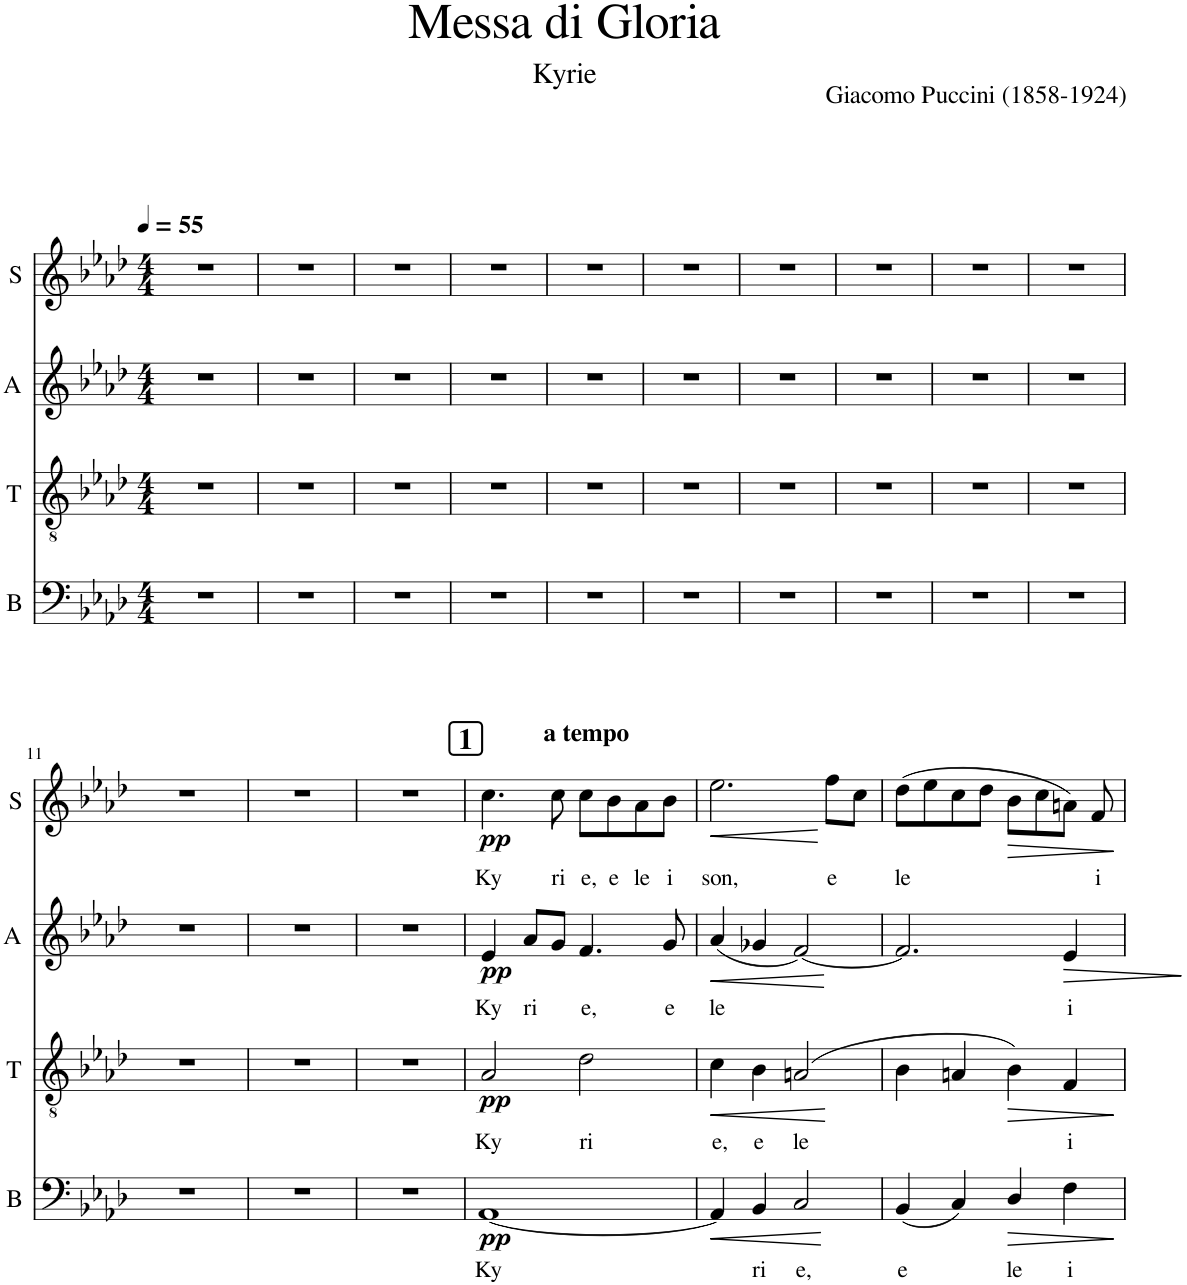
**kern	**text	**dynam	**kern	**text	**dynam	**kern	**text	**dynam	**kern	**text	**dynam
*part4	*part4	*part4	*part3	*part3	*part3	*part2	*part2	*part2	*part1	*part1	*part1
*staff4	*staff4	*staff4	*staff3	*staff3	*staff3	*staff2	*staff2	*staff2	*staff1	*staff1	*staff1
*I"B	*	*	*I"T	*	*	*I"A	*	*	*I"S	*	*
*I'B	*	*	*I'T	*	*	*I'A	*	*	*I'S	*	*
*clefF4	*	*	*clefGv2	*	*	*clefG2	*	*	*clefG2	*	*
*k[b-e-a-d-]	*	*	*k[b-e-a-d-]	*	*	*k[b-e-a-d-]	*	*	*k[b-e-a-d-]	*	*
*M4/4	*	*	*M4/4	*	*	*M4/4	*	*	*M4/4	*	*
*MM55	*	*	*MM55	*	*	*MM55	*	*	*MM55	*	*
=1	=1	=1	=1	=1	=1	=1	=1	=1	=1	=1	=1
1r	.	.	1r	.	.	1r	.	.	1r	.	.
=2	=2	=2	=2	=2	=2	=2	=2	=2	=2	=2	=2
1r	.	.	1r	.	.	1r	.	.	1r	.	.
=3	=3	=3	=3	=3	=3	=3	=3	=3	=3	=3	=3
1r	.	.	1r	.	.	1r	.	.	1r	.	.
=4	=4	=4	=4	=4	=4	=4	=4	=4	=4	=4	=4
1r	.	.	1r	.	.	1r	.	.	1r	.	.
=5	=5	=5	=5	=5	=5	=5	=5	=5	=5	=5	=5
1r	.	.	1r	.	.	1r	.	.	1r	.	.
=6	=6	=6	=6	=6	=6	=6	=6	=6	=6	=6	=6
1r	.	.	1r	.	.	1r	.	.	1r	.	.
=7	=7	=7	=7	=7	=7	=7	=7	=7	=7	=7	=7
1r	.	.	1r	.	.	1r	.	.	1r	.	.
=8	=8	=8	=8	=8	=8	=8	=8	=8	=8	=8	=8
1r	.	.	1r	.	.	1r	.	.	1r	.	.
=9	=9	=9	=9	=9	=9	=9	=9	=9	=9	=9	=9
1r	.	.	1r	.	.	1r	.	.	1r	.	.
=10	=10	=10	=10	=10	=10	=10	=10	=10	=10	=10	=10
1r	.	.	1r	.	.	1r	.	.	1r	.	.
!!LO:LB:g=z
=11	=11	=11	=11	=11	=11	=11	=11	=11	=11	=11	=11
1r	.	.	1r	.	.	1r	.	.	1r	.	.
=12	=12	=12	=12	=12	=12	=12	=12	=12	=12	=12	=12
1r	.	.	1r	.	.	1r	.	.	1r	.	.
=13	=13	=13	=13	=13	=13	=13	=13	=13	=13	=13	=13
1r	.	.	1r	.	.	1r	.	.	1r	.	.
!!LO:REH:place=s1:a:B:cj:fs=14:t=1
=14	=14	=14	=14	=14	=14	=14	=14	=14	=14	=14	=14
!	!LO:LY:b	!LO:DY:b	!	!LO:LY:b	!LO:DY:b	!	!LO:LY:b	!LO:DY:b	!	!LO:LY:b	!LO:DY:b
[1AA-	Ky	pp	2A-/	Ky	pp	4e-/	Ky	pp	4.cc\	Ky	pp
!	!	!	!	!	!	!	!LO:LY:b	!	!	!	!
.	.	.	.	.	.	8a-/L	ri	.	.	.	.
!	!	!	!	!	!	!	!	!	!LO:TX:a:B:t=a tempo	!	!
!	!	!	!	!	!	!	!	!	!	!LO:LY:b	!
.	.	.	.	.	.	8g/J	.	.	8cc\	ri	.
!	!	!	!	!LO:LY:b	!	!	!LO:LY:b	!	!	!LO:LY:b	!
.	.	.	2d-\	ri	.	4.f/	e,	.	8cc\L	e,	.
!	!	!	!	!	!	!	!	!	!	!LO:LY:b	!
.	.	.	.	.	.	.	.	.	8b-\	e	.
!	!	!	!	!	!	!	!	!	!	!LO:LY:b	!
.	.	.	.	.	.	.	.	.	8a-\	le	.
!	!	!	!	!	!	!	!LO:LY:b	!	!	!LO:LY:b	!
.	.	.	.	.	.	8g/	e	.	8b-\J	i	.
=15	=15	=15	=15	=15	=15	=15	=15	=15	=15	=15	=15
!	!	!LO:HP:b	!	!LO:LY:b	!LO:HP:b	!	!LO:LY:b	!LO:HP:b	!	!LO:LY:b	!LO:HP:b
4AA-/]	.	<	4c\	e,	<	(4a-/	le	<	2.ee-\	son,	<
!	!LO:LY:b	!	!	!LO:LY:b	!	!	!	!	!	!	!
4BB-/	ri	.	4B-\	e	.	4g-X/	.	.	.	.	.
!	!LO:LY:b	!	!	!LO:LY:b	!	!	!	!	!	!	!
2C/	e,	.	(2An/	le	.	[2f/)	.	.	.	.	.
!	!	!	!	!	!	!	!	!	!	!LO:LY:b	!
.	.	.	.	.	.	.	.	.	8ff\L	e	.
.	.	.	.	.	.	.	.	.	8cc\J	.	.
.	.	[	.	.	[	.	.	[	.	.	[
=16	=16	=16	=16	=16	=16	=16	=16	=16	=16	=16	=16
!	!LO:LY:b	!	!	!	!	!	!	!	!	!LO:LY:b	!
(4BB-/	e	.	4B-\	.	.	2.f/]	.	.	(8dd-\L	le	.
.	.	.	.	.	.	.	.	.	8ee-\	.	.
4C/)	.	.	4An/	.	.	.	.	.	8cc\	.	.
.	.	.	.	.	.	.	.	.	8dd-\J	.	.
!	!LO:LY:b	!LO:HP:b	!	!	!LO:HP:b	!	!	!	!	!	!LO:HP:b
4D-/	le	>	4B-\)	.	>	.	.	.	8b-\L	.	>
.	.	.	.	.	.	.	.	.	8cc\	.	.
!	!LO:LY:b	!	!	!LO:LY:b	!	!	!LO:LY:b	!LO:HP:b	!	!	!
4F\	i	.	4F/	i	.	4e-/	i	>	8an\J)	.	.
!	!	!	!	!	!	!	!	!	!	!LO:LY:b	!
.	.	.	.	.	.	.	.	.	8f/	i	.
.	.	]	.	.	]	.	.	]	.	.	]
=	=	=	=	=	=	=	=	=	=	=	=
*-	*-	*-	*-	*-	*-	*-	*-	*-	*-	*-	*-
